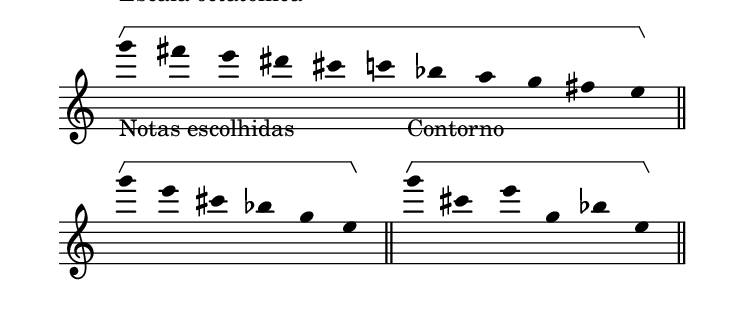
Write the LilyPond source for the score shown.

\version "2.10.33"

\include "../config/lib.ly"

\score {
  \new Staff \with {
    \remove "Time_signature_engraver"
    \remove "Bar_number_engraver"
  }{
      \override Stem #'transparent = ##t
      \relative c'''' {
        \time 11/4
        \bracketUp
        \override TextScript #'extra-offset = #'( 0 . 2 )
        g4\startGroup^\markup{Escala octatônica} fis e dis cis c bes a g4 fis e\stopGroup \bar "||"
        \time 6/4
        \break
        g'\startGroup^\markup{Notas escolhidas} e cis bes g e\stopGroup \bar "||"
        g'\startGroup^\markup{Contorno} cis, e g, bes e,\stopGroup \bar "||"
      }
    }
  \layout {
    \context {
      \Staff \consists "Horizontal_bracket_engraver"
    }
    \context {
      \Score
      \remove "Bar_number_engraver"
    }
  }
}
\paper {
  paper-width = 12.6\cm
  paper-height = 6\cm
  line-width = 13.5\cm
  top-margin = -.1\cm
  left-margin = -1.2\cm
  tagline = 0
  indent = #0
  print-page-number = #'nil
}
